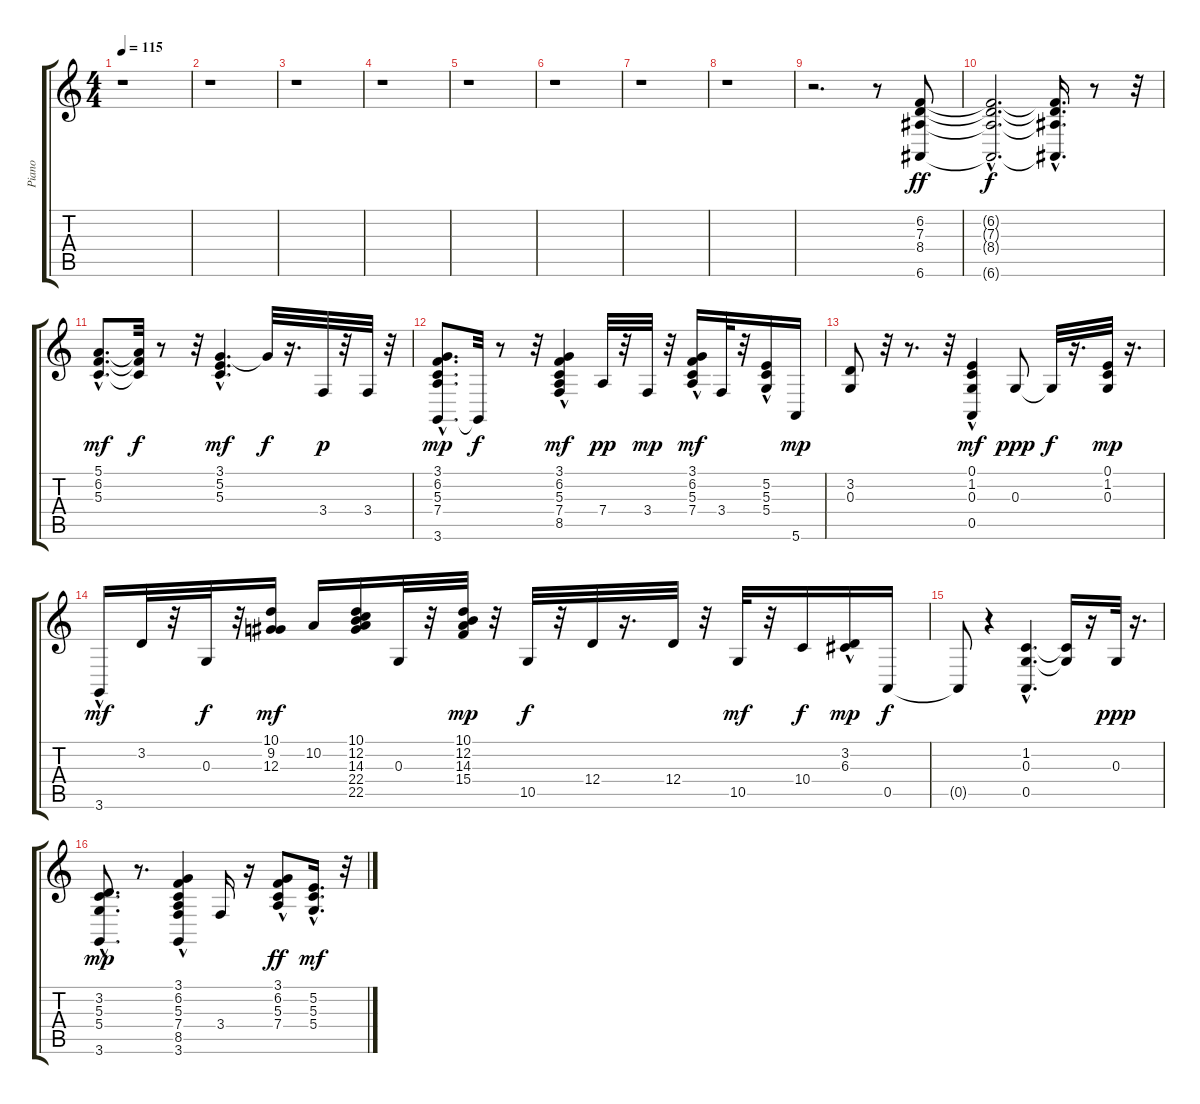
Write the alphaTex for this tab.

\track ("Piano" "Piano") {instrument brightacousticpiano}
\staff {score tabs}
\tuning (E4 B3 G3 D3 A2 E2) {hide}
\ts (4 4)
\tempo 115
\clef g2
\ks c
r.1{dy ff} |
r.1 |
r.1 |
r.1 |
r.1 |
r.1 |
r.1 |
r.1 |
r.2{d} r.8 (6.2 7.3 8.4 6.6).8 |
(6.2{hac t} 7.3{hac t} 8.4{hac t} 6.6{hac t}).2{d dy f} (6.2{hac t} 7.3{hac t} 8.4{t} 6.6{t}).16{d} r.8 r.32 |
(5.1{hac} 6.2{hac} 5.3{hac}).8{d dy mf} (5.1{t} 6.2{t} 5.3{t}).32{dy f} r.8 r.32 (3.1{hac} 5.2 5.3{hac}).4{d dy mf} 3.1{t}.32{dy f} r.16{d} 3.4.32{dy p} r.32 3.4.32 r.32 |
(3.1{hac} 6.2{hac} 5.3{hac} 7.4{hac} 3.6{hac}).8{d dy mp} 3.6{t}.32{dy f} r.8 r.32 (3.1 6.2 5.3 7.4{hac} 8.5).4{dy mf} 7.4.32{dy pp} r.32 3.4.32{dy mp} r.32 (3.1{hac} 6.2{hac} 5.3{hac} 7.4{hac}).16{dy mf} 3.4.32 r.32 (5.2 5.3{hac} 5.4{hac}).16 5.6.16{dy mp} |
(3.2 0.3).8 r.32 r.8{d} r.32 (0.1{hac} 1.2{hac} 0.3{hac} 0.5{hac}).4{dy mf} 0.3.8{dy ppp} 0.3{t}.32{dy f} r.16{d} (0.1 1.2 0.3).32{dy mp} r.16{d} |
3.6{hac}.16{dy mf} 3.2.32 r.32 0.3.32{dy f} r.32 (10.1 9.2 12.3).16{dy mf} 10.2.16 (10.1 12.2 14.3 22.4 22.5).16 0.3.32 r.32 (10.1 12.2 14.3 15.4).32{dy mp} r.32 10.5.32{dy f} r.32 12.4.32 r.16{d} 12.4.32 r.32 10.5.32{dy mf} r.32 10.4.16{dy f} (3.2{hac} 6.3).16{dy mp} 0.5.16{dy f} |
0.5{t}.8 r.4 (1.2{hac} 0.3{hac} 0.5).4{d} (1.2{t} 0.3{t}).16 r.16 0.3.32{dy ppp} r.16{d} |
(3.2{hac} 5.3{hac} 5.4{hac} 3.6{hac}).8{d dy mp} r.8{d} (3.1 6.2 5.3 7.4 8.5{hac} 3.6).4 3.4.16 r.16 (3.1{hac} 6.2 5.3{hac} 7.4).8{dy ff} (5.2{hac} 5.3{hac} 5.4).16{d dy mf} r.32
